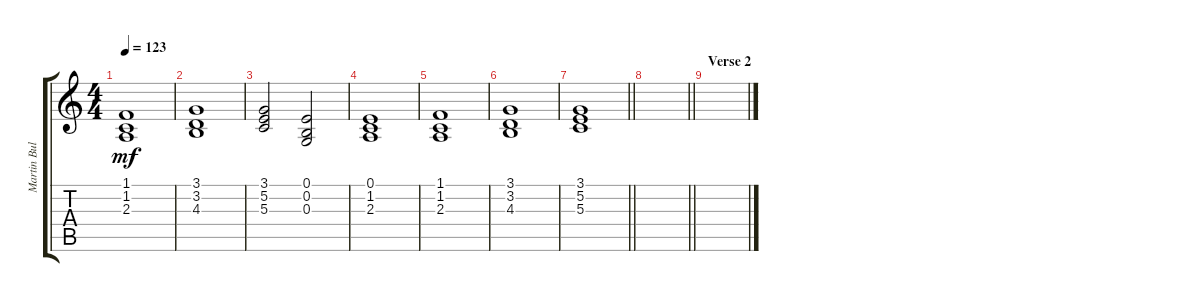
\track ("Martin Bullard - Keyboard (STRINGS)" "Martin Bul") {instrument pad2warm}
\staff {score tabs}
\tuning (E4 B3 G3 D3 A2 E2) {hide}
\ts (4 4)
\tempo 123
\clef g2
\ks c
(1.1 1.2 2.3).1{dy mf} |
(3.1 3.2 4.3).1 |
(3.1 5.2 5.3).2 (0.1 0.2 0.3).2 |
(0.1 1.2 2.3).1 |
(1.1 1.2 2.3).1 |
(3.1 3.2 4.3).1 |
\barLineRight lightlight
(3.1 5.2 5.3).1 |
\barLineRight lightlight
|
\section ("" "Verse 2")
